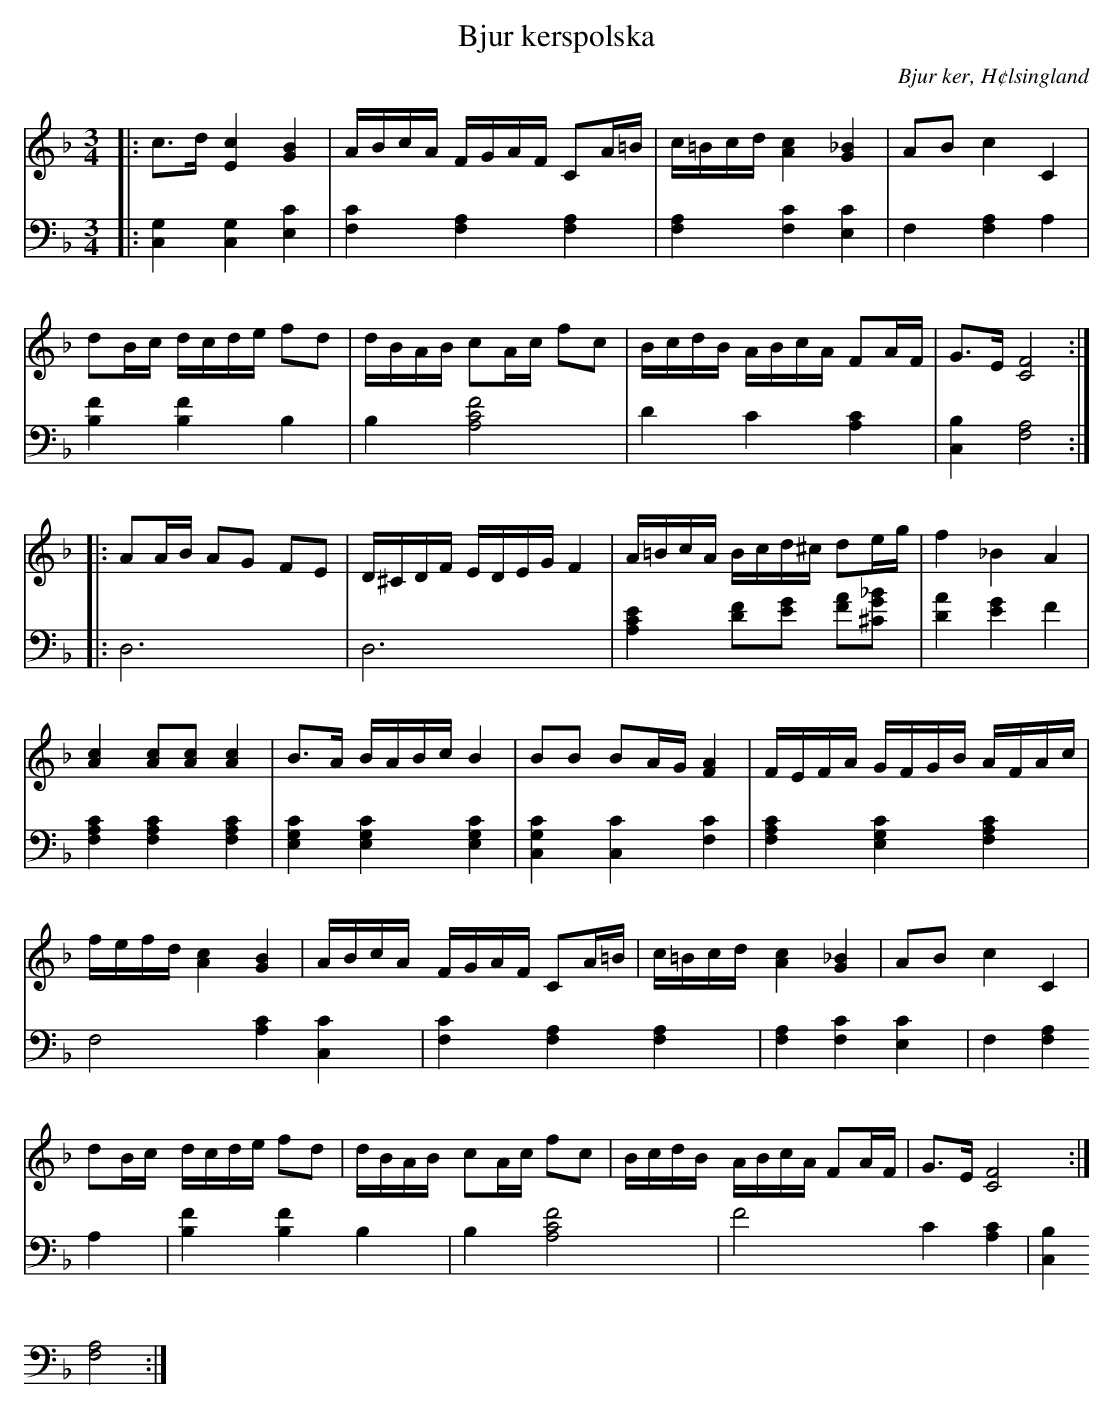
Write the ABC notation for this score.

X:1
T: Bjur kerspolska
O: Bjur ker, H¢lsingland
M: 3/4
L: 1/16
K: F
V:1
V:2
V:3 merge
V:1
|: c2>d2 [E4c4] [G4B4]|ABcA FGAF C2A=B|c=Bcd [A4c4] [G4_B4]|A2B2 c4 C4 |
d2Bc dcde f2d2|dBAB c2Ac f2c2|BcdB ABcA F2AF|G2>E2 [C8F8]:|
|:A2AB A2G2 F2E2|D^CDF EDEG F4|A=BcA Bcd^c d2eg|f4 _B4 A4 |
[A4c4] [A2c2][A2c2] [A4c4]|B2>A2 BABc B4|B2B2 B2AG [F4A4]|FEFA GFGB AFAc|
fefd [A4c4] [G4B4]|ABcA FGAF C2A=B|c=Bcd [A4c4] [G4_B4]|A2B2 c4 C4 |
d2Bc dcde f2d2|dBAB c2Ac f2c2|BcdB ABcA F2AF|G2>E2 [C8F8]:|
V:2 clef=bass
|: [C,4G,4] [C,4G,4] [E,4C4]|[F,4C4] [F,4A,4] [F,4A,4]|[F,4A,4] [F,4C4] [E,4C4]| F,4 [F,4A,4] A,4|
[B,4F4] [B,4F4] B,4|B,4 [A,8C8F8]|D4 C4 [A,4C4]|[C,4B,4] [F,8A,8]:|
|:D,12|D,12|[A,4C4E4] [D2F2][E2G2] [F2A2][^C2G2_B2]|
[D4A4] [E4G4] F4|[F,4A,4C4] [F,4A,4C4] [F,4A,4C4]|[E,4G,4C4] [E,4G,4C4] [E,4G,4C4]|[C,4G,4C4] [C,4C4] [F,4C4]|
[F,4A,4C4] [E,4G,4C4] [F,4A,4C4]|F,8 [A,4C4] [C,4C4]|[F,4C4] [F,4A,4] [F,4A,4]|[F,4A,4] [F,4C4] [E,4C4]|
F,4 [F,4A,4] A,4|[B,4F4] [B,4F4] B,4|B,4 [A,8C8F8]|F8 C4 [A,4C4]|[C,4B,4] [F,8A,8]:|
